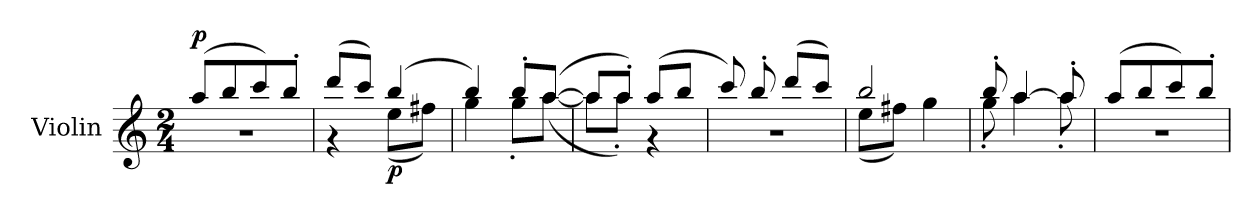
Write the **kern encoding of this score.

**kern	**dynam
*part1	*part1
*staff1	*staff1
*I"Violin	*
*I'Vln.	*
*clefG2	*
*k[]	*
*M2/4	*
=1	=1
*^	*
!	!	!LO:DY:a
(8aa/L	2r	p
8bb/	.	.
8ccc/)	.	.
8bb'/J	.	.
=2	=2	=2
(8ddd/L	4r	.
8ccc/J)	.	.
!	!	!LO:DY:b
(4bb/	(8ee\L	p
.	8ff#X\J)	.
=3	=3	=3
4bb/)	4gg\	.
8bb'/L	8gg'\L	.
([8aa/J	([8aa\J	.
=4	=4	=4
8aa/L]	8aa\L]	.
8aa'/J)	8aa'\J)	.
(8aa/L	4r	.
8bb/J	.	.
=5	=5	=5
8ccc/)	2r	.
8bb'/	.	.
(8ddd/L	.	.
8ccc/J)	.	.
=6	=6	=6
2bb/	(8ee\L	.
.	8ff#X\J)	.
.	4gg\	.
=7	=7	=7
8bb'/	8gg'\	.
[4aa/	4aa\	.
8aa'/]	8aa'\	.
=8	=8	=8
(8aa/L	2r	.
8bb/	.	.
8ccc/)	.	.
8bb'/J	.	.
*v	*v	*
=	=
*-	*-
